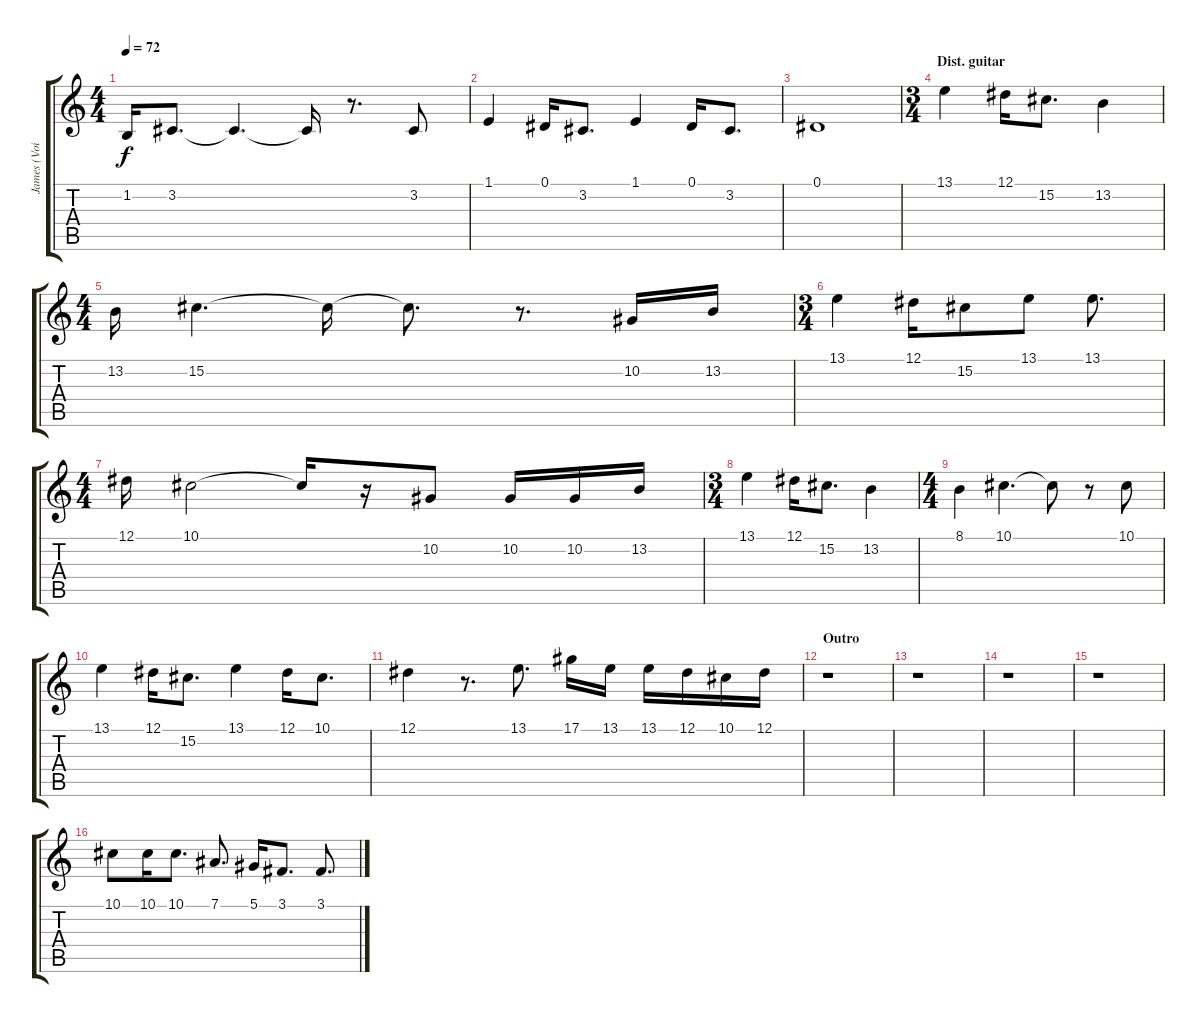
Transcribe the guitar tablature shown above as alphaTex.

\track ("James (Voice)" "James (Voi") {instrument choiraahs}
\staff {score tabs}
\tuning (Eb4 Bb3 Gb3 Db3 Ab2 Eb2) {hide}
\ts (4 4)
\tempo 72
\clef g2
\ks c
1.2.16{dy f} 3.2.8{d} 3.2{t}.4{d} 3.2{t}.16 r.8{d} 3.2.8 |
1.1.4 0.1.16 3.2.8{d} 1.1.4 0.1.16 3.2.8{d} |
0.1.1 |
\ts (3 4)
\section ("" "Dist. guitar")
13.1.4 12.1.16 15.2.8{d} 13.2.4 |
\ts (4 4)
13.2.16 15.2.4{d} 15.2{t}.16 15.2{t}.8{d} r.8{d} 10.2.16 13.2.16 |
\ts (3 4)
13.1.4 12.1.16 15.2.8 13.1.8 13.1.8{d} |
\ts (4 4)
12.1.16 10.1.2 10.1{t}.16 r.16 10.2.8 10.2.16 10.2.16 13.2.16 |
\ts (3 4)
13.1.4 12.1.16 15.2.8{d} 13.2.4 |
\ts (4 4)
8.1.4 10.1.4{d} 10.1{t}.8 r.8 10.1.8 |
13.1.4 12.1.16 15.2.8{d} 13.1.4 12.1.16 10.1.8{d} |
12.1.4 r.8{d} 13.1.8{d} 17.1.16 13.1.16 13.1.16 12.1.16 10.1.16 12.1.16 |
\section ("" "Outro")
r.1 |
r.1 |
r.1 |
r.1 |
10.1.8 10.1.16 10.1.8{d} 7.1.8{d} 5.1.16 3.1.8{d} 3.1.8{d}
